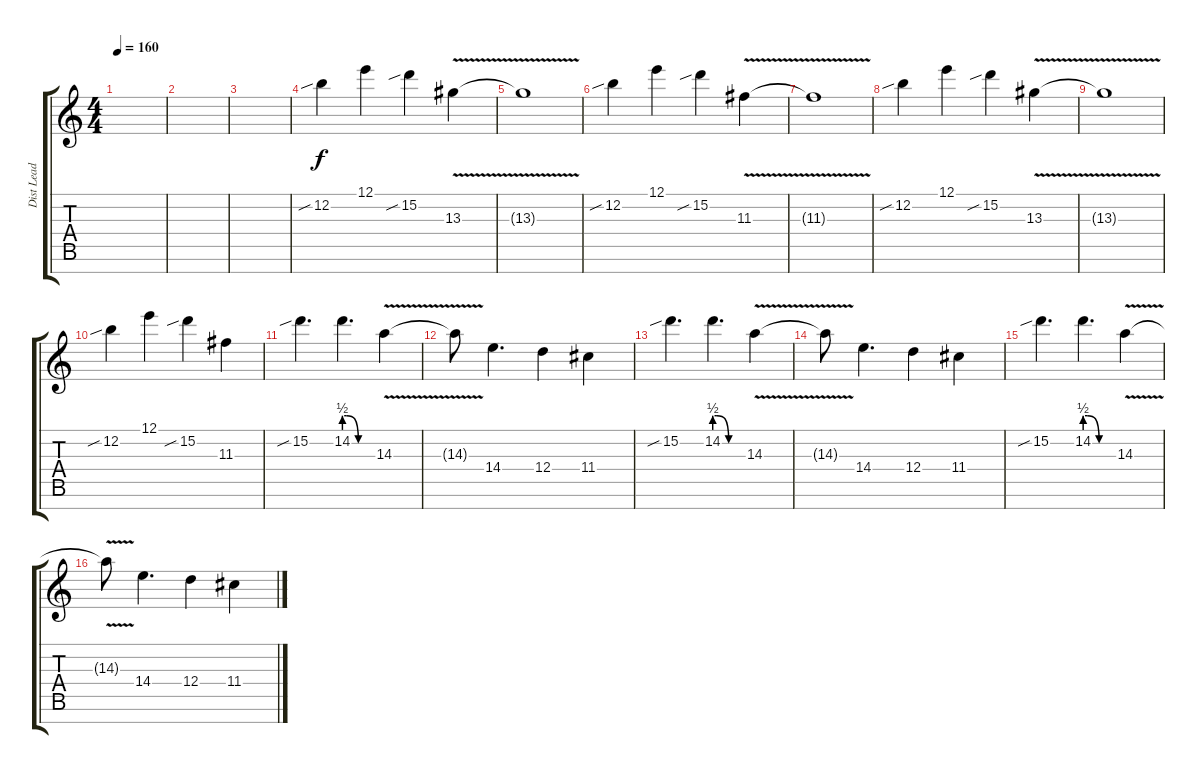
\track ("Dist Lead" "Dist Lead") {instrument distortionguitar}
\staff {score tabs}
\tuning (E4 B3 G3 D3 A2 E2 B1) {hide}
\ts (4 4)
\tempo 160
\clef g2
\ks c
|
|
|
12.2{sib}.4 12.1.4 15.2{sib}.4 13.3{v}.4 |
13.3{t}.1 |
12.2{sib}.4 12.1.4 15.2{sib}.4 11.3{v}.4 |
11.3{t}.1 |
12.2{sib}.4 12.1.4 15.2{sib}.4 13.3{v}.4 |
13.3{t}.1 |
12.2{sib}.4 12.1.4 15.2{sib}.4 11.3.4 |
15.2{sib}.4{d} 14.2{be (custom 0 2 5 2 30 0 60 0)}.4{d} 14.3{v}.4 |
14.3{t}.8 14.4.4{d} 12.4.4 11.4.4 |
15.2{sib}.4{d} 14.2{be (custom 0 2 5 2 30 0 60 0)}.4{d} 14.3{v}.4 |
14.3{t}.8 14.4.4{d} 12.4.4 11.4.4 |
15.2{sib}.4{d} 14.2{be (custom 0 2 5 2 30 0 60 0)}.4{d} 14.3{v}.4 |
14.3{t}.8 14.4.4{d} 12.4.4 11.4.4
